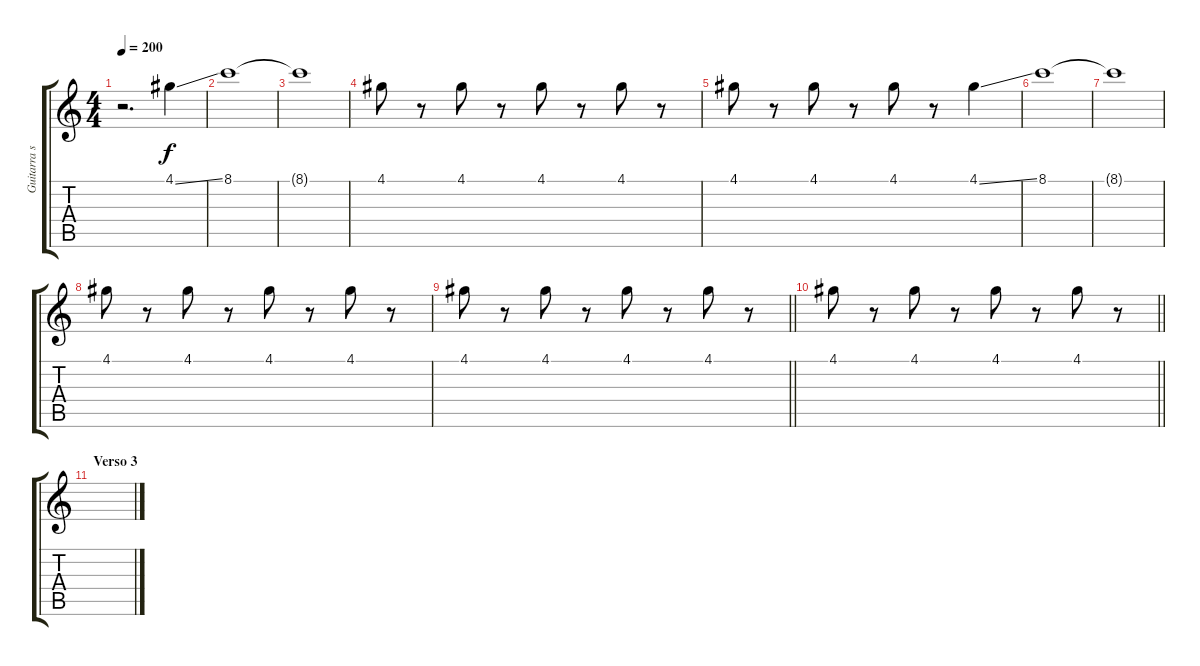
\track ("Guitarra solista (Billie Joe)" "Guitarra s") {instrument distortionguitar}
\staff {score tabs}
\tuning (E4 B3 G3 D3 A2 E2) {hide}
\ts (4 4)
\tempo 200
\clef g2
\ks c
r.2{d dy f volume 11} 4.1{ss}.4 |
8.1.1 |
8.1{t}.1 |
4.1.8{volume 0} r.8 4.1.8 r.8 4.1.8 r.8 4.1.8 r.8 |
4.1.8 r.8 4.1.8 r.8 4.1.8 r.8 4.1{ss}.4{volume 11} |
8.1.1 |
8.1{t}.1 |
4.1.8 r.8 4.1.8 r.8 4.1.8 r.8 4.1.8 r.8 |
\barLineRight lightlight
4.1.8 r.8 4.1.8 r.8 4.1.8 r.8 4.1.8 r.8 |
\barLineRight lightlight
4.1.8{volume 16} r.8 4.1.8 r.8 4.1.8 r.8 4.1.8 r.8 |
\section ("" "Verso 3")
